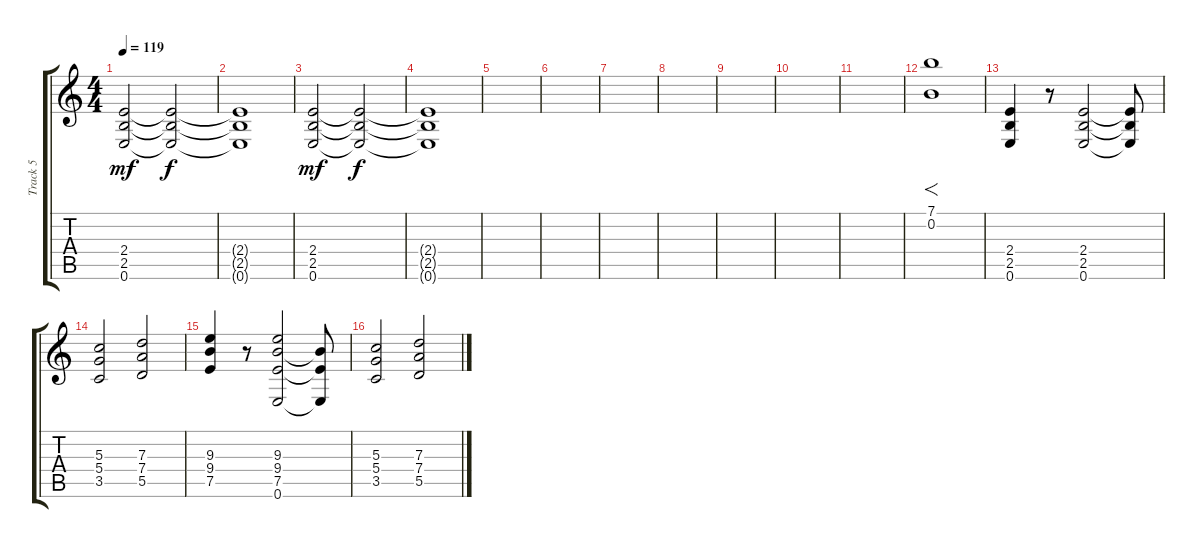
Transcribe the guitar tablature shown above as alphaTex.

\track ("Track 5" "Track 5") {instrument distortionguitar}
\staff {score tabs}
\tuning (E4 B3 G3 D3 A2 E2) {hide}
\ts (4 4)
\tempo 119
\clef g2
\ks c
(2.4 2.5 0.6).2{dy mf} (2.4{t} 2.5{t} 0.6{t}).2{dy f volume 0} |
(2.4{t} 2.5{t} 0.6{t}).1 |
(2.4 2.5 0.6).2{dy mf volume 12} (2.4{t} 2.5{t} 0.6{t}).2{dy f} |
(2.4{t} 2.5{t} 0.6{t}).1{volume 0} |
|
|
|
|
|
|
|
(7.1 0.2).1{f volume 12} |
(2.4 2.5 0.6).4 r.8 (2.4 2.5 0.6).2 (2.4{t} 2.5{t} 0.6{t}).8 |
(5.3 5.4 3.5).2 (7.3 7.4 5.5).2 |
(9.3 9.4 7.5).4 r.8 (9.3 9.4 7.5 0.6).2 (9.4{t} 7.5{t} 0.6{t}).8 |
(5.3 5.4 3.5).2 (7.3 7.4 5.5).2
